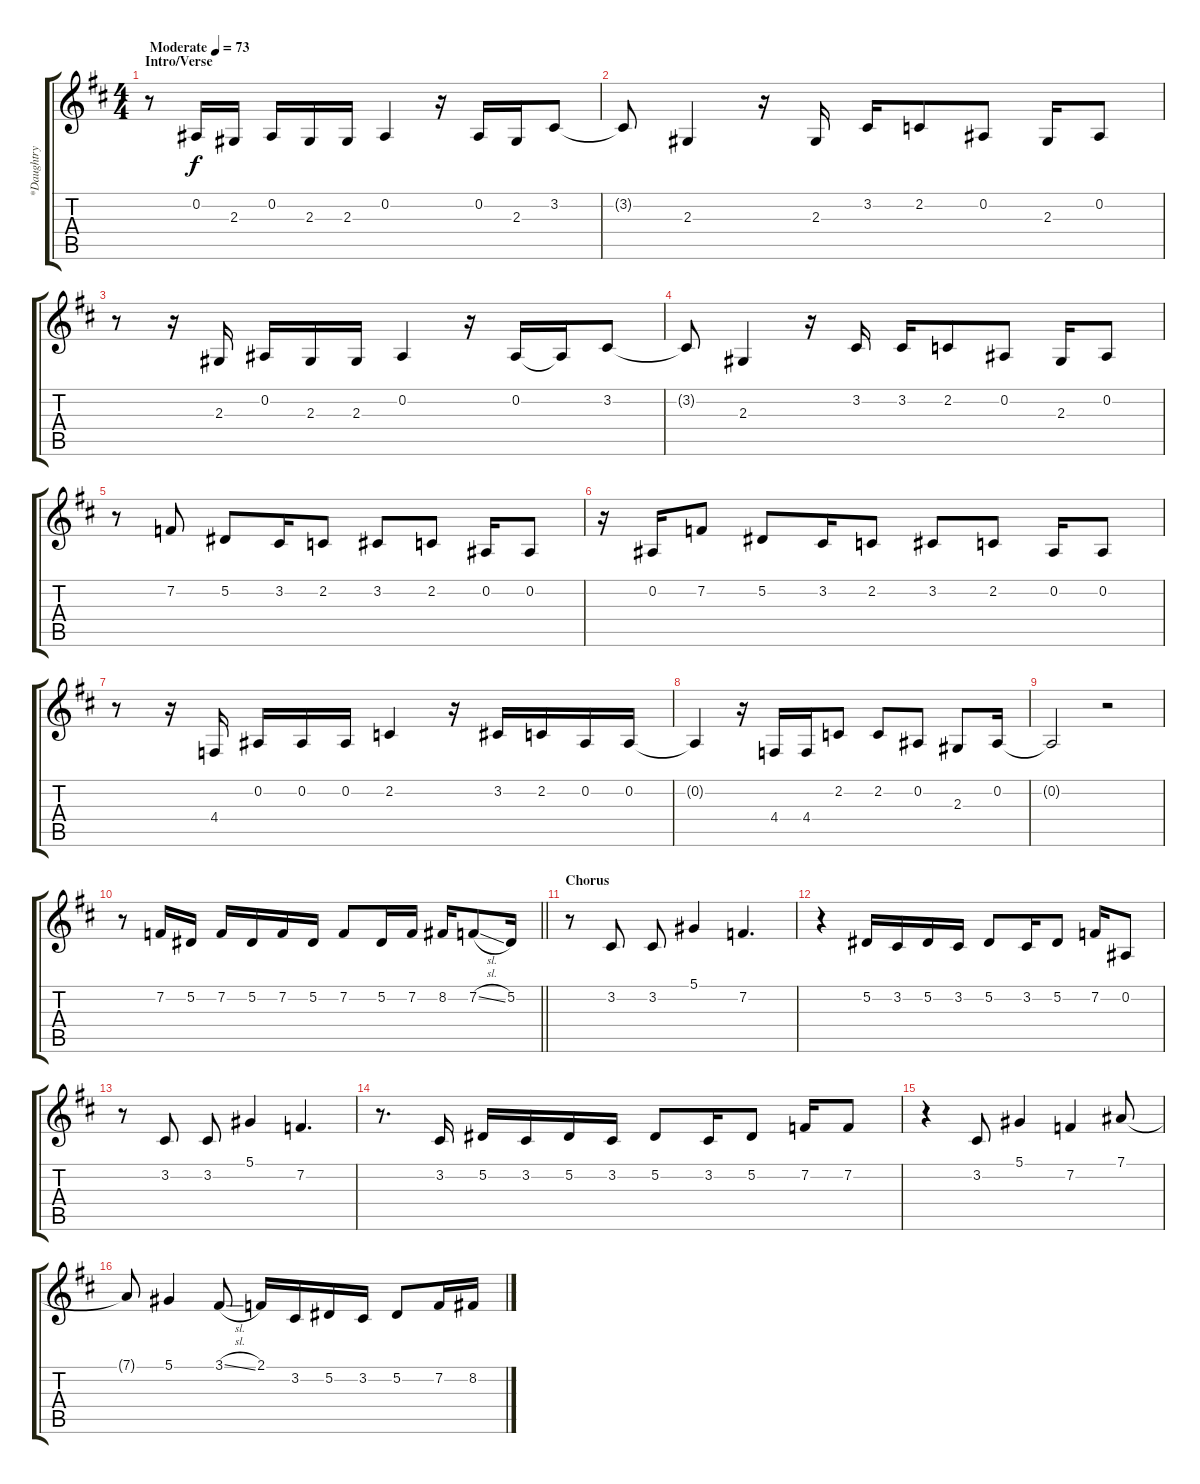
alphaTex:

\track ("*Daughtry (Vocal)" "*Daughtry ") {instrument oboe}
\staff {score tabs}
\tuning (Eb4 Bb3 Gb3 Db3 Ab2 Eb2) {hide}
\ts (4 4)
\section ("" "Intro/Verse")
\tempo (73 "Moderate")
\clef g2
\ks d
r.8{dy f instrument oboe} 0.2.16 2.3.16 0.2.16 2.3.16 2.3.16 0.2.4 r.16 0.2.16 2.3.16 3.2.8 |
3.2{t}.8 2.3.4 r.16 2.3.16 3.2.16 2.2.8 0.2.8 2.3.16 0.2.8 |
r.8 r.16 2.3.16 0.2.16 2.3.16 2.3.16 0.2.4 r.16 0.2.16 0.2{t}.16 3.2.8 |
3.2{t}.8 2.3.4 r.16 3.2.16 3.2.16 2.2.8 0.2.8 2.3.16 0.2.8 |
r.8 7.2.8 5.2.8 3.2.16 2.2.8 3.2.8 2.2.8 0.2.16 0.2.8 |
r.16 0.2.16 7.2.8 5.2.8 3.2.16 2.2.8 3.2.8 2.2.8 0.2.16 0.2.8 |
r.8 r.16 4.4.16 0.2.16 0.2.16 0.2.16 2.2.4 r.16 3.2.16 2.2.16 0.2.16 0.2.16 |
0.2{t}.4 r.16 4.4.16 4.4.16 2.2.8 2.2.8 0.2.8 2.3.8 0.2.16 |
0.2{t}.2 r.2 |
\barLineRight lightlight
r.8 7.2.16 5.2.16 7.2.16 5.2.16 7.2.16 5.2.16 7.2.8 5.2.16 7.2.16 8.2.16 7.2{sl}.8 5.2.16 |
\section ("" "Chorus")
r.8 3.2.8 3.2.8 5.1.4 7.2.4{d} |
r.4 5.2.16 3.2.16 5.2.16 3.2.16 5.2.8 3.2.16 5.2.8 7.2.16 0.2.8 |
r.8 3.2.8 3.2.8 5.1.4 7.2.4{d} |
r.8{d} 3.2.16 5.2.16 3.2.16 5.2.16 3.2.16 5.2.8 3.2.16 5.2.8 7.2.16 7.2.8 |
r.4 3.2.8 5.1.4 7.2.4 7.1.8 |
7.1{t}.8 5.1.4 3.1{sl}.8 2.1.16 3.2.16 5.2.16 3.2.16 5.2.8 7.2.16 8.2{sl}.16
